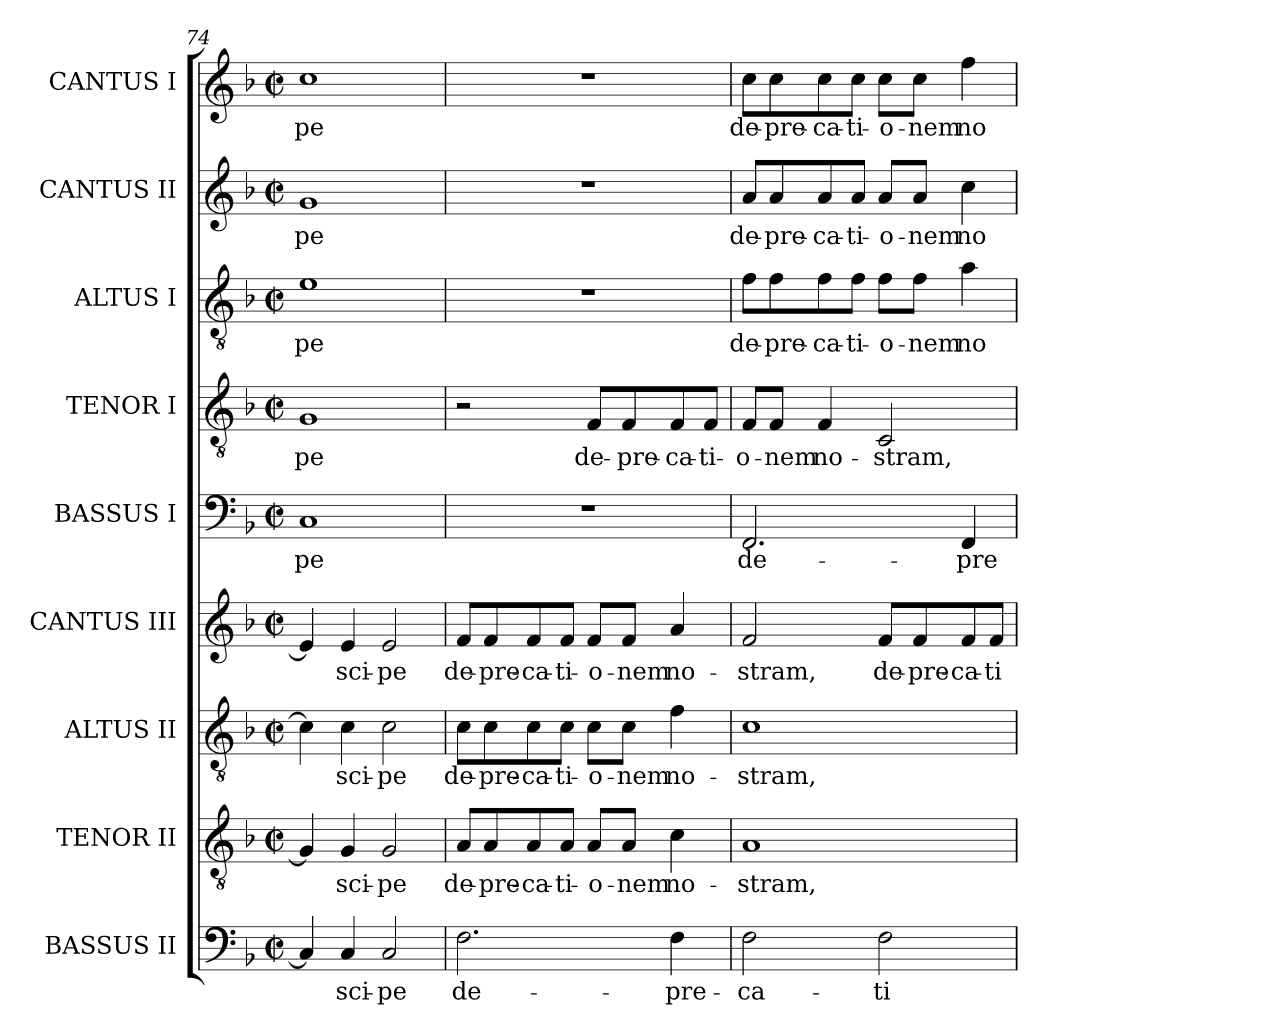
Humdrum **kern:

**kern	**text	**kern	**text	**kern	**text	**kern	**text	**kern	**text	**kern	**text	**kern	**text	**kern	**text	**kern	**text
*part9	*part9	*part8	*part8	*part7	*part7	*part6	*part6	*part5	*part5	*part4	*part4	*part3	*part3	*part2	*part2	*part1	*part1
*staff9	*staff9	*staff8	*staff8	*staff7	*staff7	*staff6	*staff6	*staff5	*staff5	*staff4	*staff4	*staff3	*staff3	*staff2	*staff2	*staff1	*staff1
*I"BASSUS II	*	*I"TENOR II	*	*I"ALTUS II	*	*I"CANTUS III	*	*I"BASSUS I	*	*I"TENOR I	*	*I"ALTUS I	*	*I"CANTUS II	*	*I"CANTUS I	*
*I'B. II	*	*I'T. II	*	*I'A. II	*	*I'C. III	*	*I'B. I	*	*I'T. I	*	*I'A. I	*	*I'C. II	*	*I'C. I	*
*clefF4	*	*clefGv2	*	*clefGv2	*	*clefG2	*	*clefF4	*	*clefGv2	*	*clefGv2	*	*clefG2	*	*clefG2	*
*	*	*ITrd7c12	*	*ITrd7c12	*	*	*	*	*	*ITrd7c12	*	*ITrd7c12	*	*	*	*	*
*k[b-]	*	*k[b-]	*	*k[b-]	*	*k[b-]	*	*k[b-]	*	*k[b-]	*	*k[b-]	*	*k[b-]	*	*k[b-]	*
*F:	*	*F:	*	*F:	*	*F:	*	*F:	*	*F:	*	*F:	*	*F:	*	*F:	*
*M2/2	*	*M2/2	*	*M2/2	*	*M2/2	*	*M2/2	*	*M2/2	*	*M2/2	*	*M2/2	*	*M2/2	*
*met(c|)	*	*met(c|)	*	*met(c|)	*	*met(c|)	*	*met(c|)	*	*met(c|)	*	*met(c|)	*	*met(c|)	*	*met(c|)	*
=74	=74	=74	=74	=74	=74	=74	=74	=74	=74	=74	=74	=74	=74	=74	=74	=74	=74
!	!	!	!	!	!	!	!	!	!LO:LY:b:color=#000000	!	!	!	!	!	!	!	!
!	!	!	!	!	!	!	!	!	!	!	!LO:LY:b:color=#000000	!	!	!	!	!	!
!	!	!	!	!	!	!	!	!	!	!	!	!	!LO:LY:b:color=#000000	!	!	!	!
!	!	!	!	!	!	!	!	!	!	!	!	!	!	!	!LO:LY:b:color=#000000	!	!
!	!	!	!	!	!	!	!	!	!	!	!	!	!	!	!	!	!LO:LY:b:color=#000000
4Ci/]	.	4GGi/]	.	4Ci\]	.	4ei/]	.	1Ci	-pe	1GGi	-pe	1Ei	-pe	1gi	-pe	1cci	-pe
!	!LO:LY:b:color=#000000	!	!	!	!	!	!	!	!	!	!	!	!	!	!	!	!
!	!	!	!LO:LY:b:color=#000000	!	!	!	!	!	!	!	!	!	!	!	!	!	!
!	!	!	!	!	!LO:LY:b:color=#000000	!	!	!	!	!	!	!	!	!	!	!	!
!	!	!	!	!	!	!	!LO:LY:b:color=#000000	!	!	!	!	!	!	!	!	!	!
4Ci/	-sci-	4GGi/	-sci-	4Ci\	-sci-	4ei/	-sci-	.	.	.	.	.	.	.	.	.	.
!	!LO:LY:b:color=#000000	!	!	!	!	!	!	!	!	!	!	!	!	!	!	!	!
!	!	!	!LO:LY:b:color=#000000	!	!	!	!	!	!	!	!	!	!	!	!	!	!
!	!	!	!	!	!LO:LY:b:color=#000000	!	!	!	!	!	!	!	!	!	!	!	!
!	!	!	!	!	!	!	!LO:LY:b:color=#000000	!	!	!	!	!	!	!	!	!	!
2Ci/	-pe	2GGi/	-pe	2Ci\	-pe	2ei/	-pe	.	.	.	.	.	.	.	.	.	.
=75	=75	=75	=75	=75	=75	=75	=75	=75	=75	=75	=75	=75	=75	=75	=75	=75	=75
!	!LO:LY:b:color=#000000	!	!	!	!	!	!	!	!	!	!	!	!	!	!	!	!
!	!	!	!LO:LY:b:color=#000000	!	!	!	!	!	!	!	!	!	!	!	!	!	!
!	!	!	!	!	!LO:LY:b:color=#000000	!	!	!	!	!	!	!	!	!	!	!	!
!	!	!	!	!	!	!	!LO:LY:b:color=#000000	!	!	!	!	!	!	!	!	!	!
2.Fi\	de-	8AAi/L	de-	8Ci\L	de-	8fi/L	de-	1r	.	2r	.	1r	.	1r	.	1r	.
!	!	!	!LO:LY:b:color=#000000	!	!	!	!	!	!	!	!	!	!	!	!	!	!
!	!	!	!	!	!LO:LY:b:color=#000000	!	!	!	!	!	!	!	!	!	!	!	!
!	!	!	!	!	!	!	!LO:LY:b:color=#000000	!	!	!	!	!	!	!	!	!	!
.	.	8AAi/	-pre-	8Ci\	-pre-	8fi/	-pre-	.	.	.	.	.	.	.	.	.	.
!	!	!	!LO:LY:b:color=#000000	!	!	!	!	!	!	!	!	!	!	!	!	!	!
!	!	!	!	!	!LO:LY:b:color=#000000	!	!	!	!	!	!	!	!	!	!	!	!
!	!	!	!	!	!	!	!LO:LY:b:color=#000000	!	!	!	!	!	!	!	!	!	!
.	.	8AAi/	-ca-	8Ci\	-ca-	8fi/	-ca-	.	.	.	.	.	.	.	.	.	.
!	!	!	!LO:LY:b:color=#000000	!	!	!	!	!	!	!	!	!	!	!	!	!	!
!	!	!	!	!	!LO:LY:b:color=#000000	!	!	!	!	!	!	!	!	!	!	!	!
!	!	!	!	!	!	!	!LO:LY:b:color=#000000	!	!	!	!	!	!	!	!	!	!
.	.	8AAi/J	-ti-	8Ci\J	-ti-	8fi/J	-ti-	.	.	.	.	.	.	.	.	.	.
!	!	!	!LO:LY:b:color=#000000	!	!	!	!	!	!	!	!	!	!	!	!	!	!
!	!	!	!	!	!LO:LY:b:color=#000000	!	!	!	!	!	!	!	!	!	!	!	!
!	!	!	!	!	!	!	!LO:LY:b:color=#000000	!	!	!	!	!	!	!	!	!	!
!	!	!	!	!	!	!	!	!	!	!	!LO:LY:b:color=#000000	!	!	!	!	!	!
.	.	8AAi/L	-o-	8Ci\L	-o-	8fi/L	-o-	.	.	8FFi/L	de-	.	.	.	.	.	.
!	!	!	!LO:LY:b:color=#000000	!	!	!	!	!	!	!	!	!	!	!	!	!	!
!	!	!	!	!	!LO:LY:b:color=#000000	!	!	!	!	!	!	!	!	!	!	!	!
!	!	!	!	!	!	!	!LO:LY:b:color=#000000	!	!	!	!	!	!	!	!	!	!
!	!	!	!	!	!	!	!	!	!	!	!LO:LY:b:color=#000000	!	!	!	!	!	!
.	.	8AAi/J	-nem	8Ci\J	-nem	8fi/J	-nem	.	.	8FFi/	-pre-	.	.	.	.	.	.
!	!LO:LY:b:color=#000000	!	!	!	!	!	!	!	!	!	!	!	!	!	!	!	!
!	!	!	!LO:LY:b:color=#000000	!	!	!	!	!	!	!	!	!	!	!	!	!	!
!	!	!	!	!	!LO:LY:b:color=#000000	!	!	!	!	!	!	!	!	!	!	!	!
!	!	!	!	!	!	!	!LO:LY:b:color=#000000	!	!	!	!	!	!	!	!	!	!
!	!	!	!	!	!	!	!	!	!	!	!LO:LY:b:color=#000000	!	!	!	!	!	!
4Fi\	-pre-	4Ci\	no-	4Fi\	no-	4ai/	no-	.	.	8FFi/	-ca-	.	.	.	.	.	.
!	!	!	!	!	!	!	!	!	!	!	!LO:LY:b:color=#000000	!	!	!	!	!	!
.	.	.	.	.	.	.	.	.	.	8FFi/J	-ti-	.	.	.	.	.	.
!!LO:PB:g=z
=76	=76	=76	=76	=76	=76	=76	=76	=76	=76	=76	=76	=76	=76	=76	=76	=76	=76
!	!LO:LY:b:color=#000000	!	!	!	!	!	!	!	!	!	!	!	!	!	!	!	!
!	!	!	!LO:LY:b:color=#000000	!	!	!	!	!	!	!	!	!	!	!	!	!	!
!	!	!	!	!	!LO:LY:b:color=#000000	!	!	!	!	!	!	!	!	!	!	!	!
!	!	!	!	!	!	!	!LO:LY:b:color=#000000	!	!	!	!	!	!	!	!	!	!
!	!	!	!	!	!	!	!	!	!LO:LY:b:color=#000000	!	!	!	!	!	!	!	!
!	!	!	!	!	!	!	!	!	!	!	!LO:LY:b:color=#000000	!	!	!	!	!	!
!	!	!	!	!	!	!	!	!	!	!	!	!	!LO:LY:b:color=#000000	!	!	!	!
!	!	!	!	!	!	!	!	!	!	!	!	!	!	!	!LO:LY:b:color=#000000	!	!
!	!	!	!	!	!	!	!	!	!	!	!	!	!	!	!	!	!LO:LY:b:color=#000000
2Fi\	-ca-	1AAi	-stram,	1Ci	-stram,	2fi/	-stram,	2.FFi/	de-	8FFi/L	-o-	8Fi\L	de-	8ai/L	de-	8cci\L	de-
!	!	!	!	!	!	!	!	!	!	!	!LO:LY:b:color=#000000	!	!	!	!	!	!
!	!	!	!	!	!	!	!	!	!	!	!	!	!LO:LY:b:color=#000000	!	!	!	!
!	!	!	!	!	!	!	!	!	!	!	!	!	!	!	!LO:LY:b:color=#000000	!	!
!	!	!	!	!	!	!	!	!	!	!	!	!	!	!	!	!	!LO:LY:b:color=#000000
.	.	.	.	.	.	.	.	.	.	8FFi/J	-nem	8Fi\	-pre-	8ai/	-pre-	8cci\	-pre-
!	!	!	!	!	!	!	!	!	!	!	!LO:LY:b:color=#000000	!	!	!	!	!	!
!	!	!	!	!	!	!	!	!	!	!	!	!	!LO:LY:b:color=#000000	!	!	!	!
!	!	!	!	!	!	!	!	!	!	!	!	!	!	!	!LO:LY:b:color=#000000	!	!
!	!	!	!	!	!	!	!	!	!	!	!	!	!	!	!	!	!LO:LY:b:color=#000000
.	.	.	.	.	.	.	.	.	.	4FFi/	no-	8Fi\	-ca-	8ai/	-ca-	8cci\	-ca-
!	!	!	!	!	!	!	!	!	!	!	!	!	!LO:LY:b:color=#000000	!	!	!	!
!	!	!	!	!	!	!	!	!	!	!	!	!	!	!	!LO:LY:b:color=#000000	!	!
!	!	!	!	!	!	!	!	!	!	!	!	!	!	!	!	!	!LO:LY:b:color=#000000
.	.	.	.	.	.	.	.	.	.	.	.	8Fi\J	-ti-	8ai/J	-ti-	8cci\J	-ti-
!	!LO:LY:b:color=#000000	!	!	!	!	!	!	!	!	!	!	!	!	!	!	!	!
!	!	!	!	!	!	!	!LO:LY:b:color=#000000	!	!	!	!	!	!	!	!	!	!
!	!	!	!	!	!	!	!	!	!	!	!LO:LY:b:color=#000000	!	!	!	!	!	!
!	!	!	!	!	!	!	!	!	!	!	!	!	!LO:LY:b:color=#000000	!	!	!	!
!	!	!	!	!	!	!	!	!	!	!	!	!	!	!	!LO:LY:b:color=#000000	!	!
!	!	!	!	!	!	!	!	!	!	!	!	!	!	!	!	!	!LO:LY:b:color=#000000
2Fi\	-ti-	.	.	.	.	8fi/L	de-	.	.	2CCi/	-stram,	8Fi\L	-o-	8ai/L	-o-	8cci\L	-o-
!	!	!	!	!	!	!	!LO:LY:b:color=#000000	!	!	!	!	!	!	!	!	!	!
!	!	!	!	!	!	!	!	!	!	!	!	!	!LO:LY:b:color=#000000	!	!	!	!
!	!	!	!	!	!	!	!	!	!	!	!	!	!	!	!LO:LY:b:color=#000000	!	!
!	!	!	!	!	!	!	!	!	!	!	!	!	!	!	!	!	!LO:LY:b:color=#000000
.	.	.	.	.	.	8fi/	-pre-	.	.	.	.	8Fi\J	-nem	8ai/J	-nem	8cci\J	-nem
!	!	!	!	!	!	!	!LO:LY:b:color=#000000	!	!	!	!	!	!	!	!	!	!
!	!	!	!	!	!	!	!	!	!LO:LY:b:color=#000000	!	!	!	!	!	!	!	!
!	!	!	!	!	!	!	!	!	!	!	!	!	!LO:LY:b:color=#000000	!	!	!	!
!	!	!	!	!	!	!	!	!	!	!	!	!	!	!	!LO:LY:b:color=#000000	!	!
!	!	!	!	!	!	!	!	!	!	!	!	!	!	!	!	!	!LO:LY:b:color=#000000
.	.	.	.	.	.	8fi/	-ca-	4FFi/	-pre-	.	.	4Ai\	no-	4cci\	no-	4ffi\	no-
!	!	!	!	!	!	!	!LO:LY:b:color=#000000	!	!	!	!	!	!	!	!	!	!
.	.	.	.	.	.	8fi/J	-ti-	.	.	.	.	.	.	.	.	.	.
=	=	=	=	=	=	=	=	=	=	=	=	=	=	=	=	=	=
*-	*-	*-	*-	*-	*-	*-	*-	*-	*-	*-	*-	*-	*-	*-	*-	*-	*-
